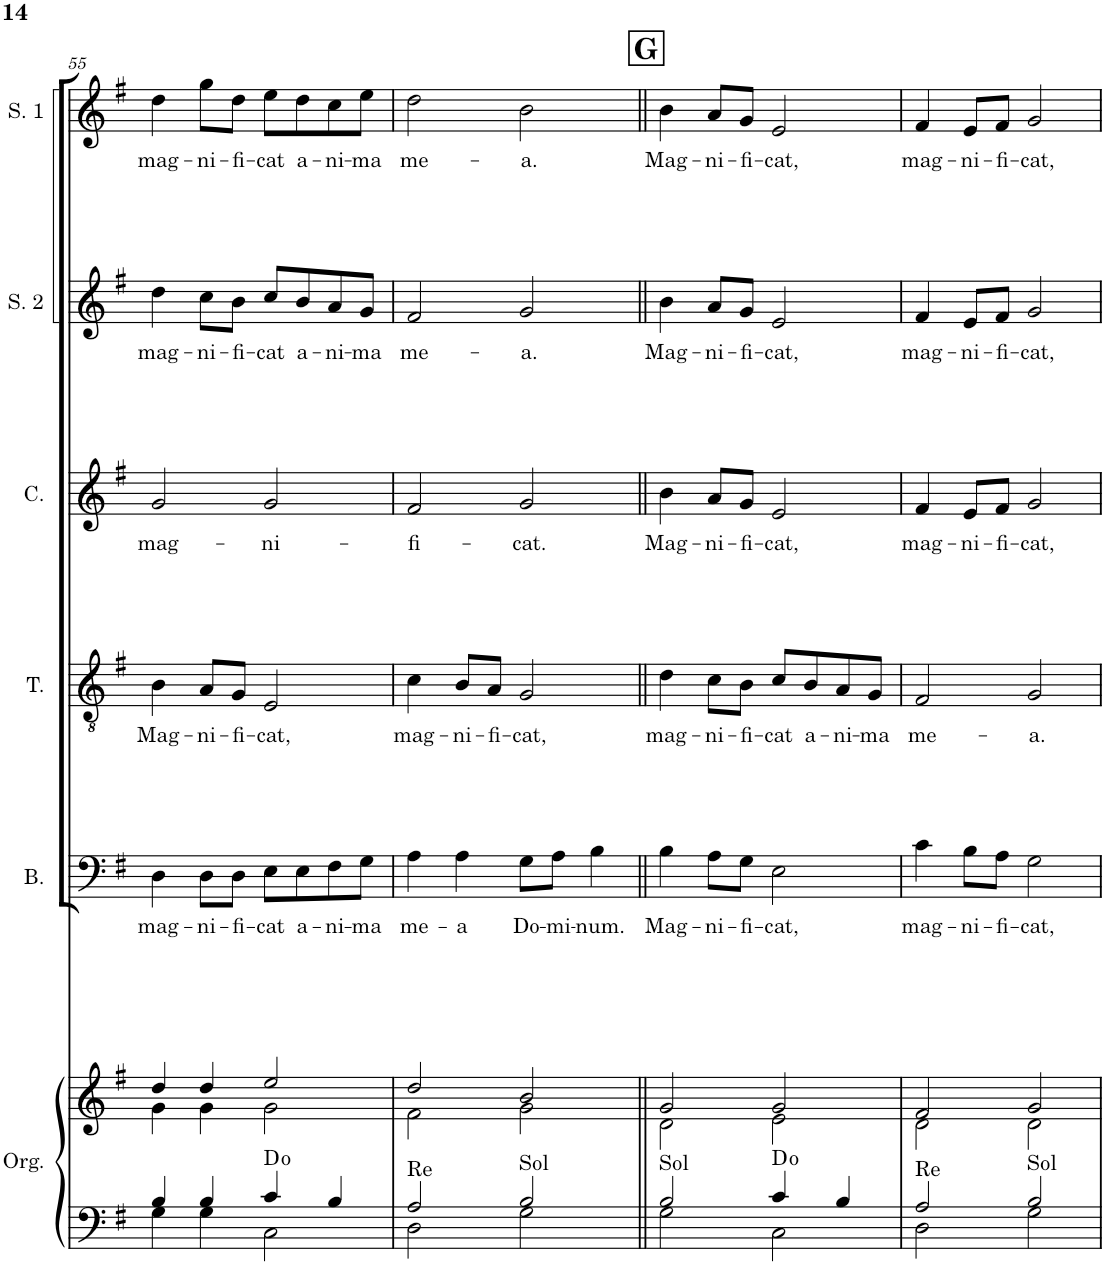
**kern	**kern	**harte	**kern	**text	**kern	**text	**kern	**text	**kern	**text	**kern	**text
*part6	*part6	*part6	*part5	*part5	*part4	*part4	*part3	*part3	*part2	*part2	*part1	*part1
*staff7	*staff6	*	*staff5	*staff5	*staff4	*staff4	*staff3	*staff3	*staff2	*staff2	*staff1	*staff1
*I"Órgano	*	*	*I"Bajo	*	*I"Tenor	*	*I"Contralto	*	*I"Soprano 2	*	*I"Soprano 1	*
*	*	*	*I'B.	*	*I'T.	*	*I'C.	*	*I'S. 2	*	*I'S. 1	*
!!LO:PB:g=z
*clefF4	*clefG2	*	*clefF4	*	*clefGv2	*	*clefG2	*	*clefG2	*	*clefG2	*
*k[f#]	*k[f#]	*	*k[f#]	*	*k[f#]	*	*k[f#]	*	*k[f#]	*	*k[f#]	*
*M4/4	*M4/4	*	*M4/4	*	*M4/4	*	*M4/4	*	*M4/4	*	*M4/4	*
*met(c)	*met(c)	*	*met(c)	*	*met(c)	*	*met(c)	*	*met(c)	*	*met(c)	*
=55	=55	=55	=55	=55	=55	=55	=55	=55	=55	=55	=55	=55
*^	*^	*	*	*	*	*	*	*	*	*	*	*
!	!	!	!	!	!	!LO:LY:b	!	!LO:LY:b	!	!LO:LY:b	!	!LO:LY:b	!	!LO:LY:b
4B/	4G\	4dd/	4g\	.	4D\	mag-	4B\	Mag-	2g/	mag-	4dd\	mag-	4dd\	mag-
!	!	!	!	!	!	!LO:LY:b	!	!LO:LY:b	!	!	!	!LO:LY:b	!	!LO:LY:b
4B/	4G\	4dd/	4g\	.	8D\L	-ni-	8A/L	-ni-	.	.	8cc\L	-ni-	8gg\L	-ni-
!	!	!	!	!	!	!LO:LY:b	!	!LO:LY:b	!	!	!	!LO:LY:b	!	!LO:LY:b
.	.	.	.	.	8D\J	-fi-	8G/J	-fi-	.	.	8b\J	-fi-	8dd\J	-fi-
!	!	!	!	!	!	!LO:LY:b	!	!LO:LY:b	!	!LO:LY:b	!	!LO:LY:b	!	!LO:LY:b
4c/	2C\	2ee/	2g\	D:dim	8E\L	-cat	2E/	-cat,	2g/	-ni-	8cc/L	-cat	8ee\L	-cat
!	!	!	!	!	!	!LO:LY:b	!	!	!	!	!	!LO:LY:b	!	!LO:LY:b
.	.	.	.	.	8E\	a-	.	.	.	.	8b/	a-	8dd\	a-
!	!	!	!	!	!	!LO:LY:b	!	!	!	!	!	!LO:LY:b	!	!LO:LY:b
4B/	.	.	.	.	8F#\	-ni-	.	.	.	.	8a/	-ni-	8cc\	-ni-
!	!	!	!	!	!	!LO:LY:b	!	!	!	!	!	!LO:LY:b	!	!LO:LY:b
.	.	.	.	.	8G\J	-ma	.	.	.	.	8g/J	-ma	8ee\J	-ma
=56	=56	=56	=56	=56	=56	=56	=56	=56	=56	=56	=56	=56	=56	=56
!	!	!	!	!LO:H:kt=Re	!	!LO:LY:b	!	!LO:LY:b	!	!LO:LY:b	!	!LO:LY:b	!	!LO:LY:b
2An/	2D\	2dd/	2f#\	N	4A\	me-	4c\	mag-	2f#/	-fi-	2f#/	me-	2dd\	me-
!	!	!	!	!	!	!LO:LY:b	!	!LO:LY:b	!	!	!	!	!	!
.	.	.	.	.	4A\	-a	8B/L	-ni-	.	.	.	.	.	.
!	!	!	!	!	!	!	!	!LO:LY:b	!	!	!	!	!	!
.	.	.	.	.	.	.	8A/J	-fi-	.	.	.	.	.	.
!	!	!	!	!LO:H:kt=Sol	!	!LO:LY:b	!	!LO:LY:b	!	!LO:LY:b	!	!LO:LY:b	!	!LO:LY:b
2B/	2G\	2b/	2g\	N	8G\L	Do-	2G/	-cat,	2g/	-cat.	2g/	-a.	2b\	-a.
!	!	!	!	!	!	!LO:LY:b	!	!	!	!	!	!	!	!
.	.	.	.	.	8A\J	-mi-	.	.	.	.	.	.	.	.
!	!	!	!	!	!	!LO:LY:b	!	!	!	!	!	!	!	!
.	.	.	.	.	4B\	-num.	.	.	.	.	.	.	.	.
!!LO:REH:place=s1:a:B:cj:fs=14:t=G
=57||	=57||	=57||	=57||	=57||	=57||	=57||	=57||	=57||	=57||	=57||	=57||	=57||	=57||	=57||
!	!	!	!	!LO:H:kt=Sol	!	!LO:LY:b	!	!LO:LY:b	!	!LO:LY:b	!	!LO:LY:b	!	!LO:LY:b
2B/	2G\	2g/	2d\	N	4B\	Mag-	4d\	mag-	4b\	Mag-	4b\	Mag-	4b\	Mag-
!	!	!	!	!	!	!LO:LY:b	!	!LO:LY:b	!	!LO:LY:b	!	!LO:LY:b	!	!LO:LY:b
.	.	.	.	.	8A\L	-ni-	8c\L	-ni-	8a/L	-ni-	8a/L	-ni-	8a/L	-ni-
!	!	!	!	!	!	!LO:LY:b	!	!LO:LY:b	!	!LO:LY:b	!	!LO:LY:b	!	!LO:LY:b
.	.	.	.	.	8G\J	-fi-	8B\J	-fi-	8g/J	-fi-	8g/J	-fi-	8g/J	-fi-
!	!	!	!	!	!	!LO:LY:b	!	!LO:LY:b	!	!LO:LY:b	!	!LO:LY:b	!	!LO:LY:b
4c/	2C\	2g/	2e\	D:dim	2E\	-cat,	8c/L	-cat	2e/	-cat,	2e/	-cat,	2e/	-cat,
!	!	!	!	!	!	!	!	!LO:LY:b	!	!	!	!	!	!
.	.	.	.	.	.	.	8B/	a-	.	.	.	.	.	.
!	!	!	!	!	!	!	!	!LO:LY:b	!	!	!	!	!	!
4B/	.	.	.	.	.	.	8A/	-ni-	.	.	.	.	.	.
!	!	!	!	!	!	!	!	!LO:LY:b	!	!	!	!	!	!
.	.	.	.	.	.	.	8G/J	-ma	.	.	.	.	.	.
=58	=58	=58	=58	=58	=58	=58	=58	=58	=58	=58	=58	=58	=58	=58
!	!	!	!	!LO:H:kt=Re	!	!LO:LY:b	!	!LO:LY:b	!	!LO:LY:b	!	!LO:LY:b	!	!LO:LY:b
2An/	2D\	2f#/	2d\	N	4c\	mag-	2F#/	me-	4f#/	mag-	4f#/	mag-	4f#/	mag-
!	!	!	!	!	!	!LO:LY:b	!	!	!	!LO:LY:b	!	!LO:LY:b	!	!LO:LY:b
.	.	.	.	.	8B\L	-ni-	.	.	8e/L	-ni-	8e/L	-ni-	8e/L	-ni-
!	!	!	!	!	!	!LO:LY:b	!	!	!	!LO:LY:b	!	!LO:LY:b	!	!LO:LY:b
.	.	.	.	.	8A\J	-fi-	.	.	8f#/J	-fi-	8f#/J	-fi-	8f#/J	-fi-
!	!	!	!	!LO:H:kt=Sol	!	!LO:LY:b	!	!LO:LY:b	!	!LO:LY:b	!	!LO:LY:b	!	!LO:LY:b
2B/	2G\	2g/	2d\	N	2G\	-cat,	2G/	-a.	2g/	-cat,	2g/	-cat,	2g/	-cat,
*v	*v	*	*	*	*	*	*	*	*	*	*	*	*	*
*	*v	*v	*	*	*	*	*	*	*	*	*	*	*
=	=	=	=	=	=	=	=	=	=	=	=	=
*-	*-	*-	*-	*-	*-	*-	*-	*-	*-	*-	*-	*-
